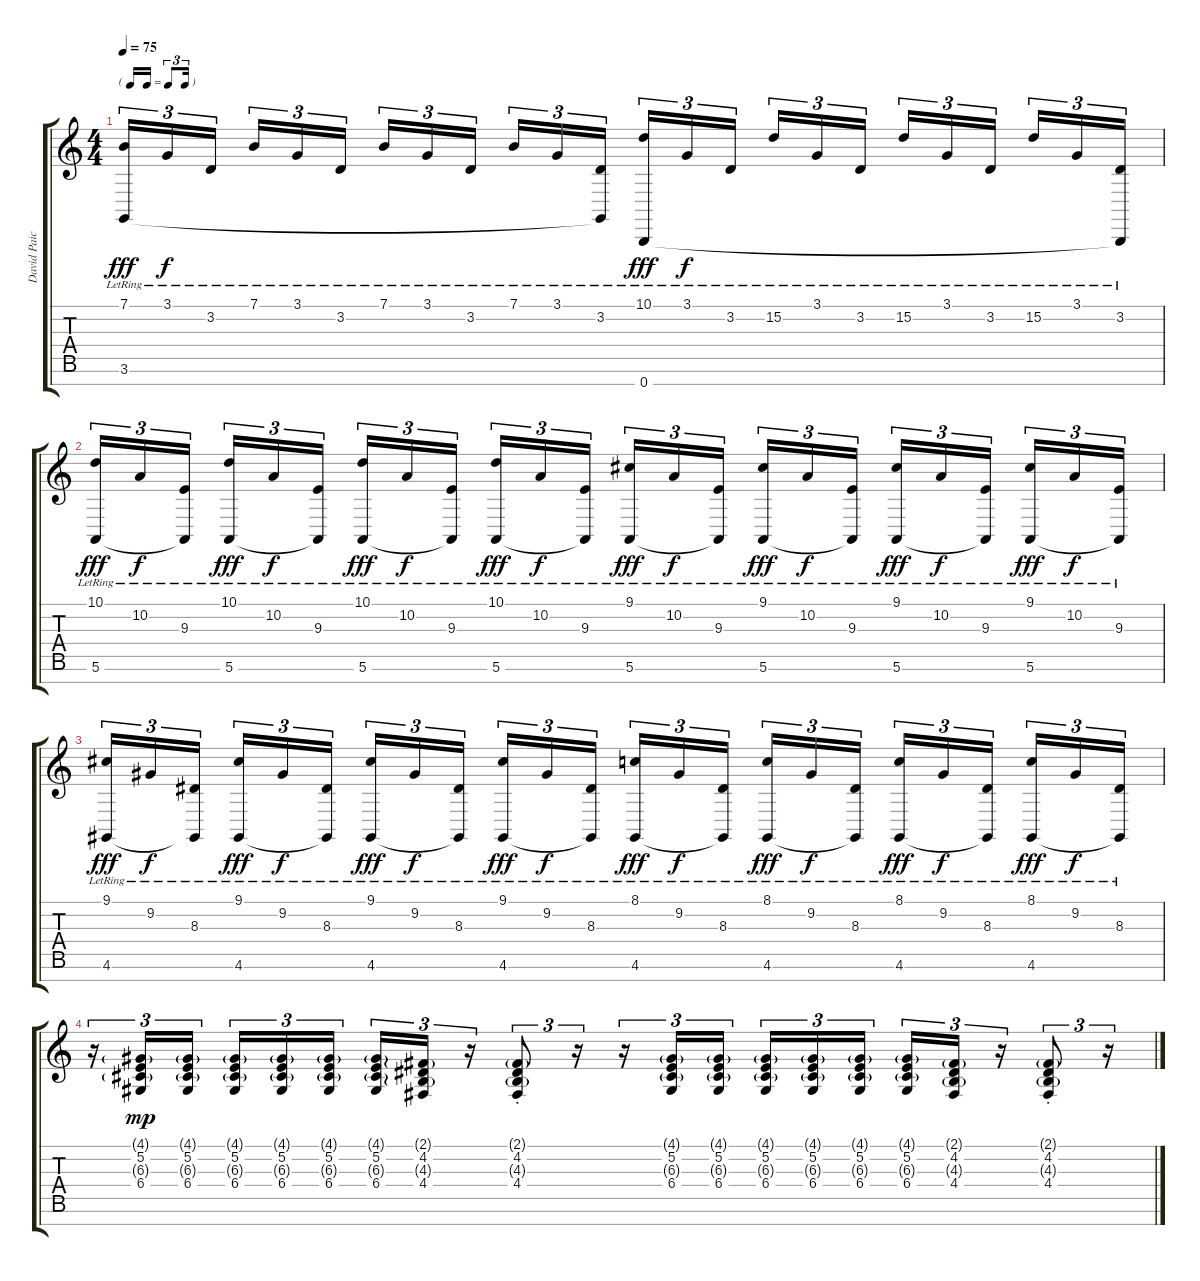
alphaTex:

\track ("David Paich" "David Paic") {instrument acousticgrandpiano}
\staff {score tabs}
\tuning (E4 B3 G3 D3 A2 E2 B1) {hide}
\ts (4 4)
\tf triplet16th
\tempo 75
\clef g2
\ks c
(7.1{lr} 3.6).16{tu (3 2) dy fff} 3.1{lr}.16{tu (3 2) dy f} 3.2{lr}.16{tu (3 2) beam splitsecondary} 7.1{lr}.16{tu (3 2)} 3.1{lr}.16{tu (3 2)} 3.2{lr}.16{tu (3 2)} 7.1{lr}.16{tu (3 2)} 3.1{lr}.16{tu (3 2)} 3.2{lr}.16{tu (3 2) beam splitsecondary} 7.1{lr}.16{tu (3 2)} 3.1{lr}.16{tu (3 2)} (3.2{lr} 3.6{t}).16{tu (3 2)} (10.1{lr} 0.7).16{tu (3 2) dy fff} 3.1{lr}.16{tu (3 2) dy f} 3.2{lr}.16{tu (3 2) beam splitsecondary} 15.2{lr}.16{tu (3 2)} 3.1{lr}.16{tu (3 2)} 3.2{lr}.16{tu (3 2)} 15.2{lr}.16{tu (3 2)} 3.1{lr}.16{tu (3 2)} 3.2{lr}.16{tu (3 2) beam splitsecondary} 15.2{lr}.16{tu (3 2)} 3.1{lr}.16{tu (3 2)} (3.2{lr} 0.7{t}).16{tu (3 2)} |
(10.1{lr} 5.6).16{tu (3 2) dy fff} 10.2{lr}.16{tu (3 2) dy f} (9.3{lr} 5.6{t}).16{tu (3 2) beam splitsecondary} (10.1{lr} 5.6).16{tu (3 2) dy fff} 10.2{lr}.16{tu (3 2) dy f} (9.3{lr} 5.6{t}).16{tu (3 2)} (10.1{lr} 5.6).16{tu (3 2) dy fff} 10.2{lr}.16{tu (3 2) dy f} (9.3{lr} 5.6{t}).16{tu (3 2) beam splitsecondary} (10.1{lr} 5.6).16{tu (3 2) dy fff} 10.2{lr}.16{tu (3 2) dy f} (9.3{lr} 5.6{t}).16{tu (3 2)} (9.1{lr} 5.6).16{tu (3 2) dy fff} 10.2{lr}.16{tu (3 2) dy f} (9.3{lr} 5.6{t}).16{tu (3 2) beam splitsecondary} (9.1{lr} 5.6).16{tu (3 2) dy fff} 10.2{lr}.16{tu (3 2) dy f} (9.3{lr} 5.6{t}).16{tu (3 2)} (9.1{lr} 5.6).16{tu (3 2) dy fff} 10.2{lr}.16{tu (3 2) dy f} (9.3{lr} 5.6{t}).16{tu (3 2) beam splitsecondary} (9.1{lr} 5.6).16{tu (3 2) dy fff} 10.2{lr}.16{tu (3 2) dy f} (9.3{lr} 5.6{t}).16{tu (3 2)} |
(9.1{lr} 4.6).16{tu (3 2) dy fff} 9.2{lr}.16{tu (3 2) dy f} (8.3{lr} 4.6{t}).16{tu (3 2) beam splitsecondary} (9.1{lr} 4.6).16{tu (3 2) dy fff} 9.2{lr}.16{tu (3 2) dy f} (8.3{lr} 4.6{t}).16{tu (3 2)} (9.1{lr} 4.6).16{tu (3 2) dy fff} 9.2{lr}.16{tu (3 2) dy f} (8.3{lr} 4.6{t}).16{tu (3 2) beam splitsecondary} (9.1{lr} 4.6).16{tu (3 2) dy fff} 9.2{lr}.16{tu (3 2) dy f} (8.3{lr} 4.6{t}).16{tu (3 2)} (8.1{lr} 4.6).16{tu (3 2) dy fff} 9.2{lr}.16{tu (3 2) dy f} (8.3{lr} 4.6{t}).16{tu (3 2) beam splitsecondary} (8.1{lr} 4.6).16{tu (3 2) dy fff} 9.2{lr}.16{tu (3 2) dy f} (8.3{lr} 4.6{t}).16{tu (3 2)} (8.1{lr} 4.6).16{tu (3 2) dy fff} 9.2{lr}.16{tu (3 2) dy f} (8.3{lr} 4.6{t}).16{tu (3 2) beam splitsecondary} (8.1{lr} 4.6).16{tu (3 2) dy fff} 9.2{lr}.16{tu (3 2) dy f} (8.3{lr} 4.6{t}).16{tu (3 2)} |
r.16{tu (3 2) volume 13} (4.1{g} 5.2 6.3{g} 6.4).16{tu (3 2) dy mp} (4.1{g} 5.2 6.3{g} 6.4).16{tu (3 2) beam splitsecondary} (4.1{g} 5.2 6.3{g} 6.4).16{tu (3 2)} (4.1{g} 5.2 6.3{g} 6.4).16{tu (3 2)} (4.1{g} 5.2 6.3{g} 6.4).16{tu (3 2)} (4.1{g} 5.2 6.3{g} 6.4).16{tu (3 2)} (2.1{g} 4.2 4.3{g} 4.4).16{tu (3 2)} r.16{tu (3 2)} (2.1{g st} 4.2{st} 4.3{g st} 4.4{st}).8{tu (3 2)} r.16{tu (3 2)} r.16{tu (3 2)} (4.1{g} 5.2 6.3{g} 6.4).16{tu (3 2)} (4.1{g} 5.2 6.3{g} 6.4).16{tu (3 2) beam splitsecondary} (4.1{g} 5.2 6.3{g} 6.4).16{tu (3 2)} (4.1{g} 5.2 6.3{g} 6.4).16{tu (3 2)} (4.1{g} 5.2 6.3{g} 6.4).16{tu (3 2)} (4.1{g} 5.2 6.3{g} 6.4).16{tu (3 2)} (2.1{g} 4.2 4.3{g} 4.4).16{tu (3 2)} r.16{tu (3 2)} (2.1{g st} 4.2{st} 4.3{g st} 4.4{st}).8{tu (3 2)} r.16{tu (3 2)}
